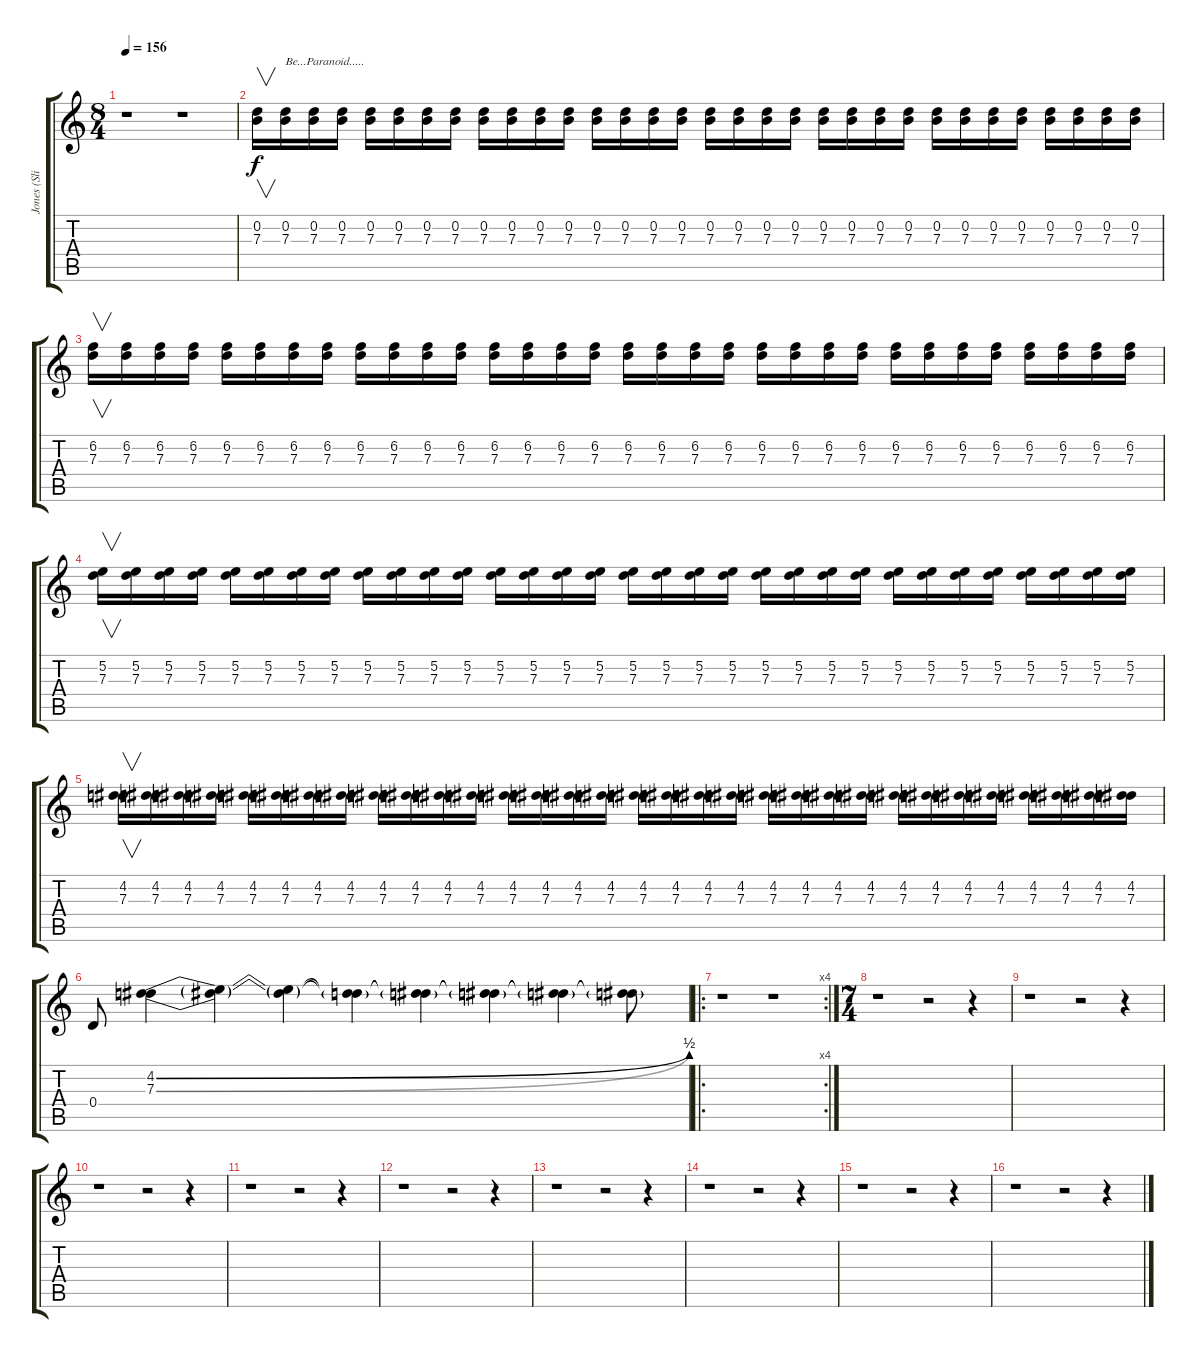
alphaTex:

\track ("Jones (Slight Dist.)" "Jones (Sli") {instrument distortionguitar}
\staff {score tabs}
\tuning (E4 B3 G3 D3 A2 D2) {hide}
\ts (8 4)
\tempo 156
\clef g2
\ks c
r.1{dy f} r.1 |
(0.2 7.3).16{v volume 7} (0.2 7.3).16{txt "Be...Paranoid....."} (0.2 7.3).16 (0.2 7.3).16 (0.2 7.3).16 (0.2 7.3).16 (0.2 7.3).16 (0.2 7.3).16 (0.2 7.3).16 (0.2 7.3).16 (0.2 7.3).16 (0.2 7.3).16 (0.2 7.3).16 (0.2 7.3).16 (0.2 7.3).16 (0.2 7.3).16 (0.2 7.3).16 (0.2 7.3).16 (0.2 7.3).16 (0.2 7.3).16 (0.2 7.3).16 (0.2 7.3).16 (0.2 7.3).16 (0.2 7.3).16 (0.2 7.3).16 (0.2 7.3).16 (0.2 7.3).16 (0.2 7.3).16 (0.2 7.3).16 (0.2 7.3).16 (0.2 7.3).16 (0.2 7.3).16 |
(6.2 7.3).16{v volume 7} (6.2 7.3).16 (6.2 7.3).16 (6.2 7.3).16 (6.2 7.3).16 (6.2 7.3).16 (6.2 7.3).16 (6.2 7.3).16 (6.2 7.3).16 (6.2 7.3).16 (6.2 7.3).16 (6.2 7.3).16 (6.2 7.3).16 (6.2 7.3).16 (6.2 7.3).16 (6.2 7.3).16 (6.2 7.3).16 (6.2 7.3).16 (6.2 7.3).16 (6.2 7.3).16 (6.2 7.3).16 (6.2 7.3).16 (6.2 7.3).16 (6.2 7.3).16 (6.2 7.3).16 (6.2 7.3).16 (6.2 7.3).16 (6.2 7.3).16 (6.2 7.3).16 (6.2 7.3).16 (6.2 7.3).16 (6.2 7.3).16 |
(5.2 7.3).16{v volume 7} (5.2 7.3).16 (5.2 7.3).16 (5.2 7.3).16 (5.2 7.3).16 (5.2 7.3).16 (5.2 7.3).16 (5.2 7.3).16 (5.2 7.3).16 (5.2 7.3).16 (5.2 7.3).16 (5.2 7.3).16 (5.2 7.3).16 (5.2 7.3).16 (5.2 7.3).16 (5.2 7.3).16 (5.2 7.3).16 (5.2 7.3).16 (5.2 7.3).16 (5.2 7.3).16 (5.2 7.3).16 (5.2 7.3).16 (5.2 7.3).16 (5.2 7.3).16 (5.2 7.3).16 (5.2 7.3).16 (5.2 7.3).16 (5.2 7.3).16 (5.2 7.3).16 (5.2 7.3).16 (5.2 7.3).16 (5.2 7.3).16 |
(4.2 7.3).16{v volume 7} (4.2 7.3).16 (4.2 7.3).16 (4.2 7.3).16 (4.2 7.3).16 (4.2 7.3).16 (4.2 7.3).16 (4.2 7.3).16 (4.2 7.3).16 (4.2 7.3).16 (4.2 7.3).16 (4.2 7.3).16 (4.2 7.3).16 (4.2 7.3).16 (4.2 7.3).16 (4.2 7.3).16 (4.2 7.3).16 (4.2 7.3).16 (4.2 7.3).16 (4.2 7.3).16 (4.2 7.3).16 (4.2 7.3).16 (4.2 7.3).16 (4.2 7.3).16 (4.2 7.3).16 (4.2 7.3).16 (4.2 7.3).16 (4.2 7.3).16 (4.2 7.3).16 (4.2 7.3).16 (4.2 7.3).16 (4.2 7.3).16 |
0.4.8 (4.2{be (bend 0 0 60 2)} 7.3{be (bend 0 0 60 2)}).4 (4.2{t} 7.3{t}).4 (4.2{t} 7.3{t}).4 (4.2{t} 7.3{t}).4 (4.2{t} 7.3{t}).4 (4.2{t} 7.3{t}).4 (4.2{t} 7.3{t}).4 (4.2{t} 7.3{t}).8 |
\ro
\rc 4
r.1 r.1 |
\ts (7 4)
r.1 r.2 r.4 |
r.1 r.2 r.4 |
r.1 r.2 r.4 |
r.1 r.2 r.4 |
r.1 r.2 r.4 |
r.1 r.2 r.4 |
r.1 r.2 r.4 |
r.1 r.2 r.4 |
r.1 r.2 r.4
